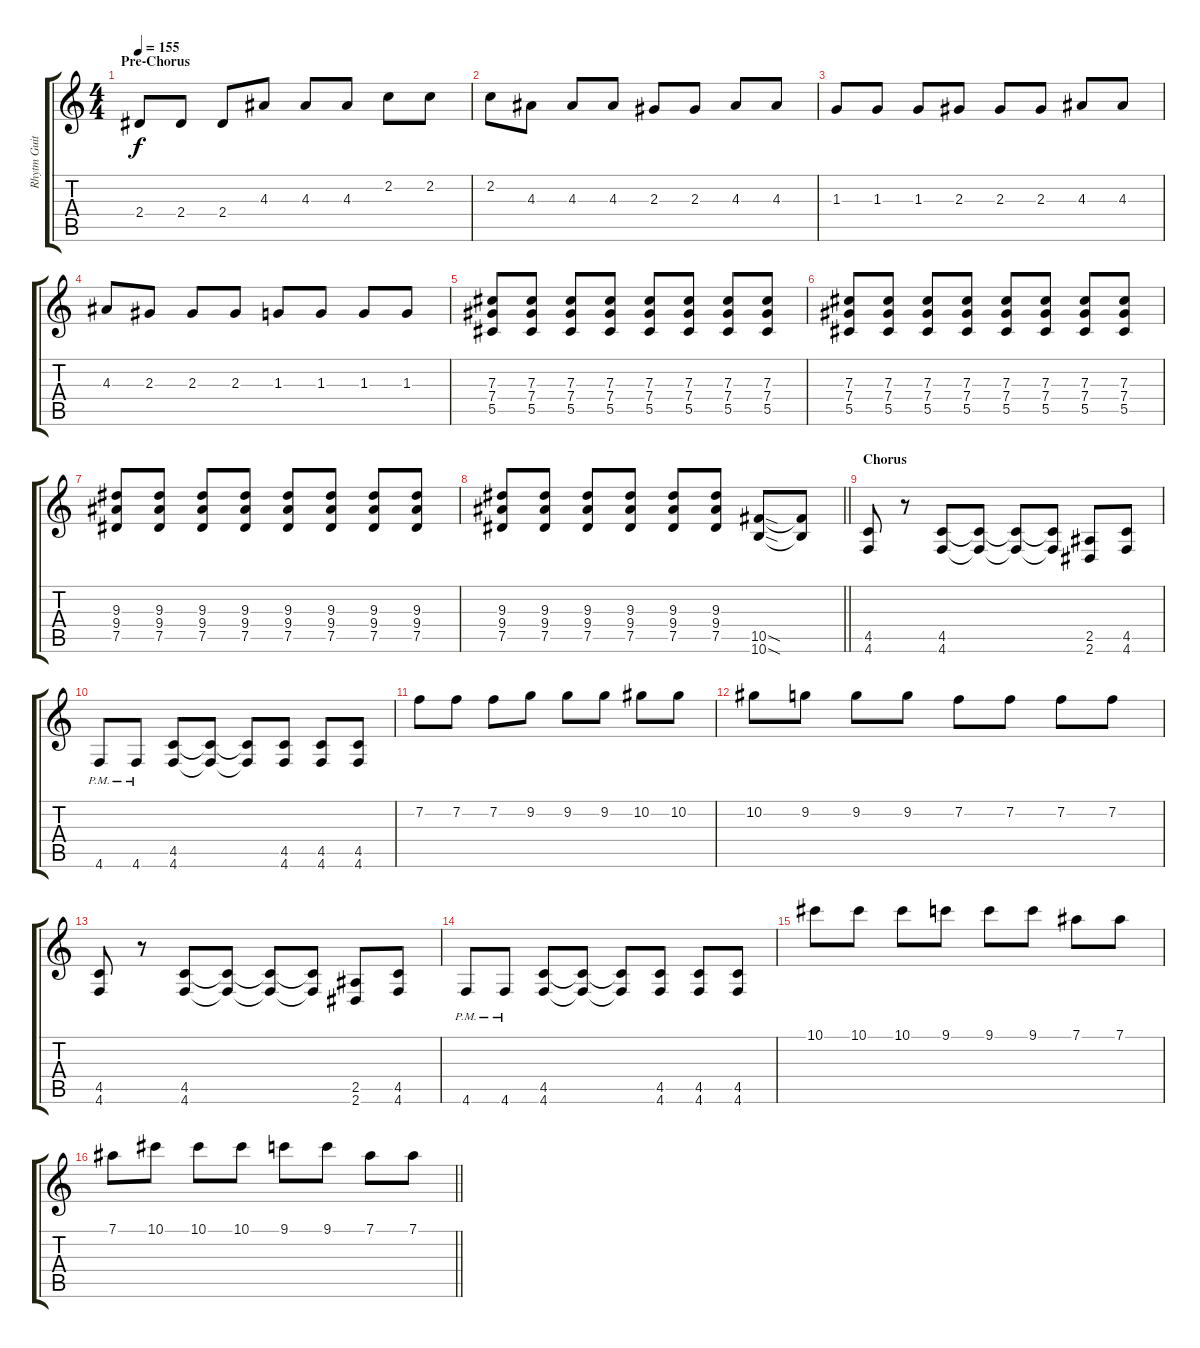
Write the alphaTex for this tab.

\track ("Rhytm Guitar [R]" "Rhytm Guit") {instrument distortionguitar}
\staff {score tabs}
\tuning (Eb4 Bb3 Gb3 Db3 Ab2 Db2) {hide}
\ts (4 4)
\section ("" "Pre-Chorus")
\tempo 155
\clef g2
\ks c
2.4.8{dy f volume 13} 2.4.8 2.4.8 4.3.8 4.3.8 4.3.8 2.2.8 2.2.8 |
2.2.8 4.3.8 4.3.8 4.3.8 2.3.8 2.3.8 4.3.8 4.3.8 |
1.3.8 1.3.8 1.3.8 2.3.8 2.3.8 2.3.8 4.3.8 4.3.8 |
4.3.8 2.3.8 2.3.8 2.3.8 1.3.8 1.3.8 1.3.8 1.3.8 |
(7.3 7.4 5.5).8 (7.3 7.4 5.5).8 (7.3 7.4 5.5).8 (7.3 7.4 5.5).8 (7.3 7.4 5.5).8 (7.3 7.4 5.5).8 (7.3 7.4 5.5).8 (7.3 7.4 5.5).8 |
(7.3 7.4 5.5).8 (7.3 7.4 5.5).8 (7.3 7.4 5.5).8 (7.3 7.4 5.5).8 (7.3 7.4 5.5).8 (7.3 7.4 5.5).8 (7.3 7.4 5.5).8 (7.3 7.4 5.5).8 |
(9.3 9.4 7.5).8 (9.3 9.4 7.5).8 (9.3 9.4 7.5).8 (9.3 9.4 7.5).8 (9.3 9.4 7.5).8 (9.3 9.4 7.5).8 (9.3 9.4 7.5).8 (9.3 9.4 7.5).8 |
\barLineRight lightlight
(9.3 9.4 7.5).8 (9.3 9.4 7.5).8 (9.3 9.4 7.5).8 (9.3 9.4 7.5).8 (9.3 9.4 7.5).8 (9.3 9.4 7.5).8 (10.5{sod} 10.6{sod}).8 (10.5{t} 10.6{t}).8 |
\section ("" "Chorus")
(4.5 4.6).8 r.8 (4.5 4.6).8 (4.5{t} 4.6{t}).8 (4.5{t} 4.6{t}).8 (4.5{t} 4.6{t}).8 (2.5 2.6).8 (4.5 4.6).8 |
4.6{pm}.8 4.6{pm}.8 (4.5 4.6).8 (4.5{t} 4.6{t}).8 (4.5{t} 4.6{t}).8 (4.5 4.6).8 (4.5 4.6).8 (4.5 4.6).8 |
7.2.8 7.2.8 7.2.8 9.2.8 9.2.8 9.2.8 10.2.8 10.2.8 |
10.2.8 9.2.8 9.2.8 9.2.8 7.2.8 7.2.8 7.2.8 7.2.8 |
(4.5 4.6).8 r.8 (4.5 4.6).8 (4.5{t} 4.6{t}).8 (4.5{t} 4.6{t}).8 (4.5{t} 4.6{t}).8 (2.5 2.6).8 (4.5 4.6).8 |
4.6{pm}.8 4.6{pm}.8 (4.5 4.6).8 (4.5{t} 4.6{t}).8 (4.5{t} 4.6{t}).8 (4.5 4.6).8 (4.5 4.6).8 (4.5 4.6).8 |
10.1.8 10.1.8 10.1.8 9.1.8 9.1.8 9.1.8 7.1.8 7.1.8 |
\barLineRight lightlight
7.1.8 10.1.8 10.1.8 10.1.8 9.1.8 9.1.8 7.1.8 7.1.8
